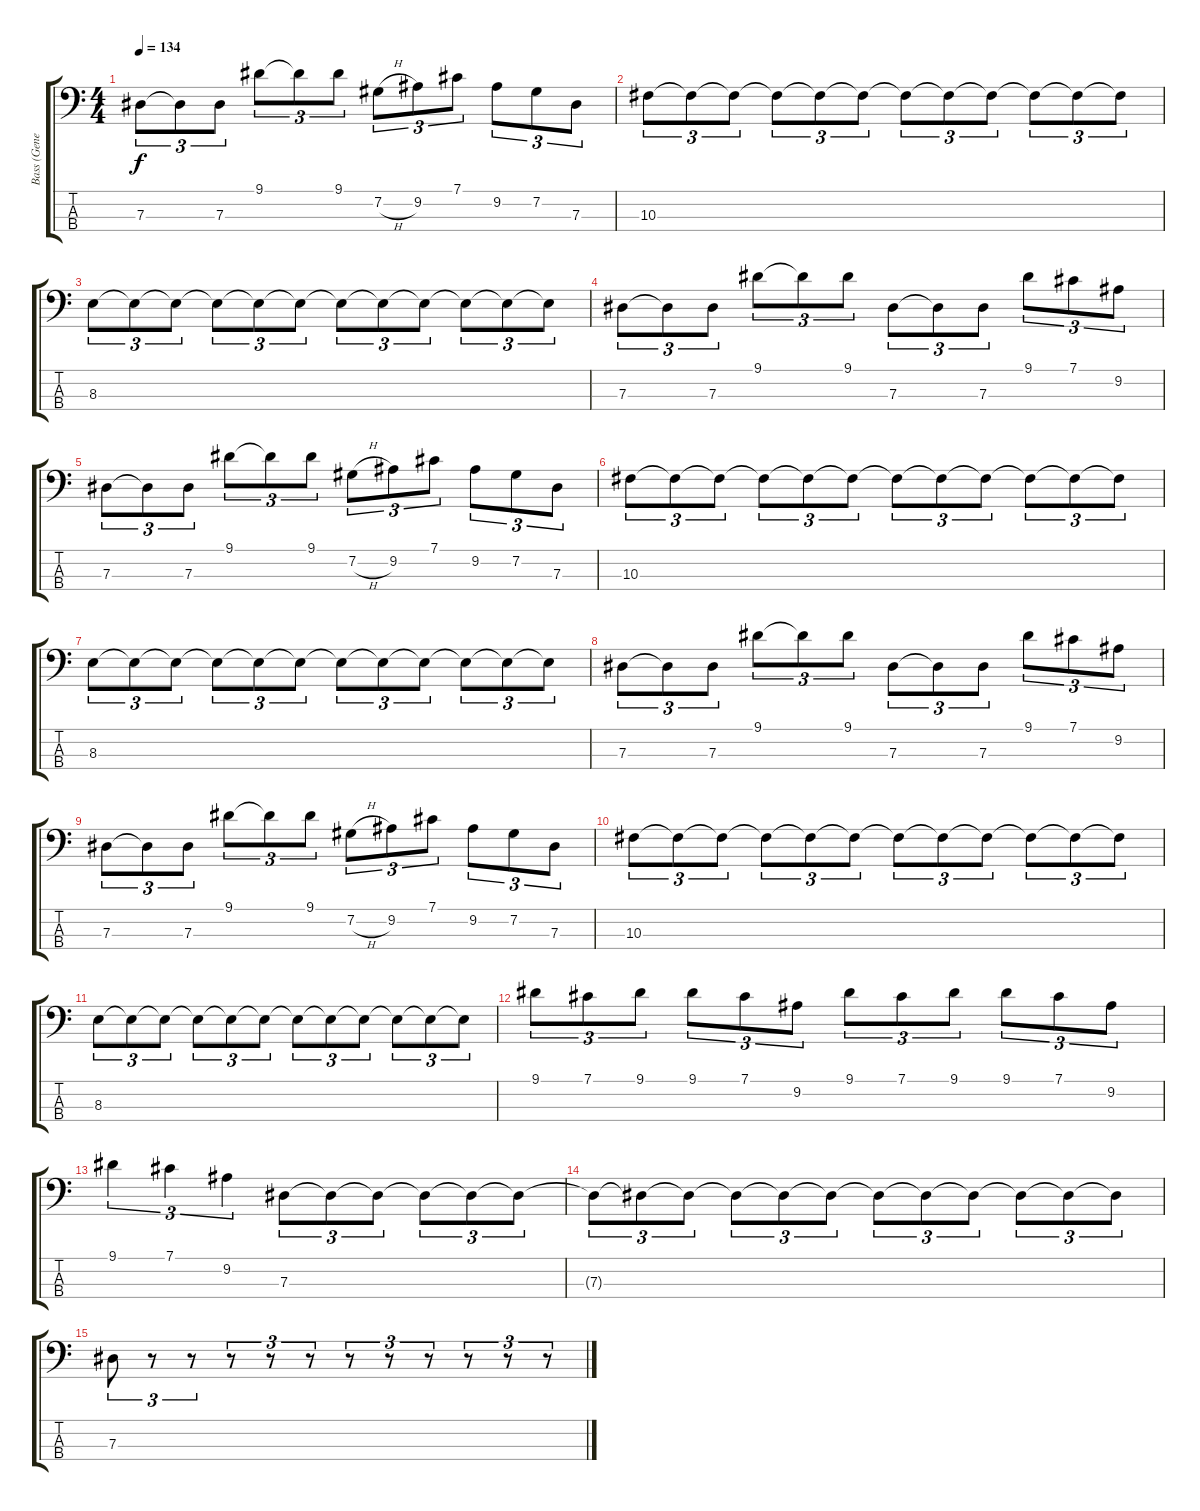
\track ("Bass (Gene Simmons)" "Bass (Gene") {instrument electricbasspick}
\staff {score tabs}
\tuning (Gb2 Db2 Ab1 Eb1) {hide}
\ts (4 4)
\tempo 134
\clef f4
\ks c
7.3.8{tu (3 2) dy f} 7.3{t}.8{tu (3 2)} 7.3.8{tu (3 2)} 9.1.8{tu (3 2)} 9.1{t}.8{tu (3 2)} 9.1.8{tu (3 2)} 7.2{h}.8{tu (3 2)} 9.2.8{tu (3 2)} 7.1.8{tu (3 2)} 9.2.8{tu (3 2)} 7.2.8{tu (3 2)} 7.3.8{tu (3 2)} |
10.3.8{tu (3 2)} 10.3{t}.8{tu (3 2)} 10.3{t}.8{tu (3 2)} 10.3{t}.8{tu (3 2)} 10.3{t}.8{tu (3 2)} 10.3{t}.8{tu (3 2)} 10.3{t}.8{tu (3 2)} 10.3{t}.8{tu (3 2)} 10.3{t}.8{tu (3 2)} 10.3{t}.8{tu (3 2)} 10.3{t}.8{tu (3 2)} 10.3{t}.8{tu (3 2)} |
8.3.8{tu (3 2)} 8.3{t}.8{tu (3 2)} 8.3{t}.8{tu (3 2)} 8.3{t}.8{tu (3 2)} 8.3{t}.8{tu (3 2)} 8.3{t}.8{tu (3 2)} 8.3{t}.8{tu (3 2)} 8.3{t}.8{tu (3 2)} 8.3{t}.8{tu (3 2)} 8.3{t}.8{tu (3 2)} 8.3{t}.8{tu (3 2)} 8.3{t}.8{tu (3 2)} |
7.3.8{tu (3 2)} 7.3{t}.8{tu (3 2)} 7.3.8{tu (3 2)} 9.1.8{tu (3 2)} 9.1{t}.8{tu (3 2)} 9.1.8{tu (3 2)} 7.3.8{tu (3 2)} 7.3{t}.8{tu (3 2)} 7.3.8{tu (3 2)} 9.1.8{tu (3 2)} 7.1.8{tu (3 2)} 9.2.8{tu (3 2)} |
7.3.8{tu (3 2)} 7.3{t}.8{tu (3 2)} 7.3.8{tu (3 2)} 9.1.8{tu (3 2)} 9.1{t}.8{tu (3 2)} 9.1.8{tu (3 2)} 7.2{h}.8{tu (3 2)} 9.2.8{tu (3 2)} 7.1.8{tu (3 2)} 9.2.8{tu (3 2)} 7.2.8{tu (3 2)} 7.3.8{tu (3 2)} |
10.3.8{tu (3 2)} 10.3{t}.8{tu (3 2)} 10.3{t}.8{tu (3 2)} 10.3{t}.8{tu (3 2)} 10.3{t}.8{tu (3 2)} 10.3{t}.8{tu (3 2)} 10.3{t}.8{tu (3 2)} 10.3{t}.8{tu (3 2)} 10.3{t}.8{tu (3 2)} 10.3{t}.8{tu (3 2)} 10.3{t}.8{tu (3 2)} 10.3{t}.8{tu (3 2)} |
8.3.8{tu (3 2)} 8.3{t}.8{tu (3 2)} 8.3{t}.8{tu (3 2)} 8.3{t}.8{tu (3 2)} 8.3{t}.8{tu (3 2)} 8.3{t}.8{tu (3 2)} 8.3{t}.8{tu (3 2)} 8.3{t}.8{tu (3 2)} 8.3{t}.8{tu (3 2)} 8.3{t}.8{tu (3 2)} 8.3{t}.8{tu (3 2)} 8.3{t}.8{tu (3 2)} |
7.3.8{tu (3 2)} 7.3{t}.8{tu (3 2)} 7.3.8{tu (3 2)} 9.1.8{tu (3 2)} 9.1{t}.8{tu (3 2)} 9.1.8{tu (3 2)} 7.3.8{tu (3 2)} 7.3{t}.8{tu (3 2)} 7.3.8{tu (3 2)} 9.1.8{tu (3 2)} 7.1.8{tu (3 2)} 9.2.8{tu (3 2)} |
7.3.8{tu (3 2)} 7.3{t}.8{tu (3 2)} 7.3.8{tu (3 2)} 9.1.8{tu (3 2)} 9.1{t}.8{tu (3 2)} 9.1.8{tu (3 2)} 7.2{h}.8{tu (3 2)} 9.2.8{tu (3 2)} 7.1.8{tu (3 2)} 9.2.8{tu (3 2)} 7.2.8{tu (3 2)} 7.3.8{tu (3 2)} |
10.3.8{tu (3 2)} 10.3{t}.8{tu (3 2)} 10.3{t}.8{tu (3 2)} 10.3{t}.8{tu (3 2)} 10.3{t}.8{tu (3 2)} 10.3{t}.8{tu (3 2)} 10.3{t}.8{tu (3 2)} 10.3{t}.8{tu (3 2)} 10.3{t}.8{tu (3 2)} 10.3{t}.8{tu (3 2)} 10.3{t}.8{tu (3 2)} 10.3{t}.8{tu (3 2)} |
8.3.8{tu (3 2)} 8.3{t}.8{tu (3 2)} 8.3{t}.8{tu (3 2)} 8.3{t}.8{tu (3 2)} 8.3{t}.8{tu (3 2)} 8.3{t}.8{tu (3 2)} 8.3{t}.8{tu (3 2)} 8.3{t}.8{tu (3 2)} 8.3{t}.8{tu (3 2)} 8.3{t}.8{tu (3 2)} 8.3{t}.8{tu (3 2)} 8.3{t}.8{tu (3 2)} |
9.1.8{tu (3 2)} 7.1.8{tu (3 2)} 9.1.8{tu (3 2)} 9.1.8{tu (3 2)} 7.1.8{tu (3 2)} 9.2.8{tu (3 2)} 9.1.8{tu (3 2)} 7.1.8{tu (3 2)} 9.1.8{tu (3 2)} 9.1.8{tu (3 2)} 7.1.8{tu (3 2)} 9.2.8{tu (3 2)} |
9.1.4{tu (3 2)} 7.1.4{tu (3 2)} 9.2.4{tu (3 2)} 7.3.8{tu (3 2)} 7.3{t}.8{tu (3 2)} 7.3{t}.8{tu (3 2)} 7.3{t}.8{tu (3 2)} 7.3{t}.8{tu (3 2)} 7.3{t}.8{tu (3 2)} |
7.3{t}.8{tu (3 2)} 7.3{t}.8{tu (3 2)} 7.3{t}.8{tu (3 2)} 7.3{t}.8{tu (3 2)} 7.3{t}.8{tu (3 2)} 7.3{t}.8{tu (3 2)} 7.3{t}.8{tu (3 2)} 7.3{t}.8{tu (3 2)} 7.3{t}.8{tu (3 2)} 7.3{t}.8{tu (3 2)} 7.3{t}.8{tu (3 2)} 7.3{t}.8{tu (3 2)} |
7.3.8{tu (3 2)} r.8{tu (3 2)} r.8{tu (3 2)} r.8{tu (3 2)} r.8{tu (3 2)} r.8{tu (3 2)} r.8{tu (3 2)} r.8{tu (3 2)} r.8{tu (3 2)} r.8{tu (3 2)} r.8{tu (3 2)} r.8{tu (3 2)}
